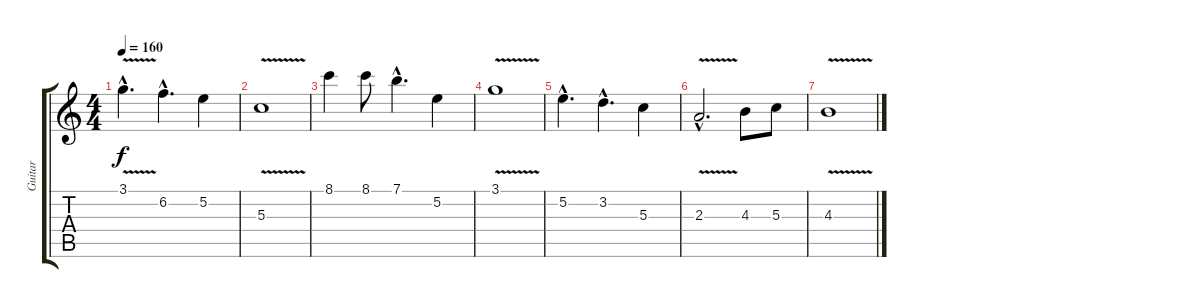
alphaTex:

\track ("Guitar" "Guitar") {instrument overdrivenguitar}
\staff {score tabs}
\tuning (E4 B3 G3 D3 A2 E2) {hide}
\ts (4 4)
\tempo 160
\clef g2
\ks c
3.1{v hac}.4{d dy f} 6.2{hac}.4{d} 5.2.4 |
5.3{v}.1 |
8.1.4 8.1.8 7.1{hac}.4{d} 5.2.4 |
3.1{v}.1 |
5.2{hac}.4{d} 3.2{hac}.4{d} 5.3.4 |
2.3{v hac}.2{d} 4.3.8 5.3.8 |
4.3{v}.1
